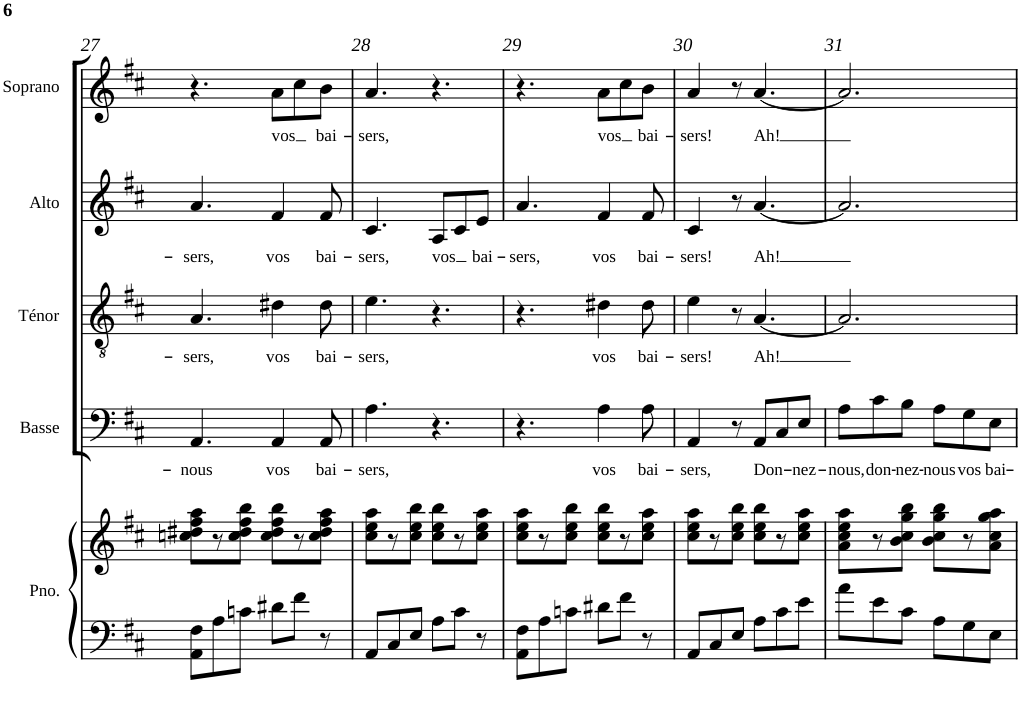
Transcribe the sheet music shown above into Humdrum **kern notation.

**kern	**kern	**kern	**text	**kern	**text	**kern	**text	**kern	**text
*part5	*part5	*part4	*part4	*part3	*part3	*part2	*part2	*part1	*part1
*staff6	*staff5	*staff4	*staff4	*staff3	*staff3	*staff2	*staff2	*staff1	*staff1
*I"Piano	*	*I"Basse	*	*I"Ténor	*	*I"Alto	*	*I"Soprano	*
*I'Pno.	*	*I'Basse	*	*I'Ténor	*	*I'Alto	*	*I'Soprano	*
!!LO:PB:g=z
*clefF4	*clefG2	*clefF4	*	*clefGv2	*	*clefG2	*	*clefG2	*
*k[f#c#]	*k[f#c#]	*k[f#c#]	*	*k[f#c#]	*	*k[f#c#]	*	*k[f#c#]	*
*D:	*D:	*D:	*	*D:	*	*D:	*	*D:	*
*M6/8	*M6/8	*M6/8	*	*M6/8	*	*M6/8	*	*M6/8	*
=27	=27	=27	=27	=27	=27	=27	=27	=27	=27
!	!	!	!LO:LY:b	!	!LO:LY:b	!	!LO:LY:b	!	!
8AA\ 8F#\L	8ccn\ 8dd#X\ 8ff#\ 8aa\L	4.AA/	-nous	4.A/	-sers,	4.a/	-sers,	4.r	.
8A\	8r	.	.	.	.	.	.	.	.
8cn\J	8cc\ 8dd#\ 8ff#\ 8bb\J	.	.	.	.	.	.	.	.
!	!	!	!LO:LY:b	!	!LO:LY:b	!	!LO:LY:b	!	!LO:LY:b
8d#X\L	8cc\ 8dd#\ 8ff#\ 8bb\L	4AA/	vos	4d#X\	vos	4f#/	vos	8a\L	vos
8f#\J	8r	.	.	.	.	.	.	8cc#\	.
!	!	!	!LO:LY:b	!	!LO:LY:b	!	!LO:LY:b	!	!LO:LY:b
8r	8cc\ 8dd#\ 8ff#\ 8aa\J	8AA/	bai-	8d#\	bai-	8f#/	bai-	8b\J	bai-
=28	=28	=28	=28	=28	=28	=28	=28	=28	=28
!	!	!	!LO:LY:b	!	!LO:LY:b	!	!LO:LY:b	!	!LO:LY:b
8AA/L	8cc#\ 8ee\ 8aa\L	4.A\	-sers,	4.e\	-sers,	4.c#/	-sers,	4.a/	-sers,
8C#/	8r	.	.	.	.	.	.	.	.
8E/J	8cc#\ 8ee\ 8bb\J	.	.	.	.	.	.	.	.
!	!	!	!	!	!	!	!LO:LY:b	!	!
8A\L	8cc#\ 8ee\ 8bb\L	4.r	.	4.r	.	8A/L	vos	4.r	.
8c#\J	8r	.	.	.	.	8c#/	.	.	.
!	!	!	!	!	!	!	!LO:LY:b	!	!
8r	8cc#\ 8ee\ 8aa\J	.	.	.	.	8e/J	bai-	.	.
=29	=29	=29	=29	=29	=29	=29	=29	=29	=29
!	!	!	!	!	!	!	!LO:LY:b	!	!
8AA\ 8F#\L	8cc#\ 8ee\ 8aa\L	4.r	.	4.r	.	4.a/	-sers,	4.r	.
8A\	8r	.	.	.	.	.	.	.	.
8cn\J	8cc#\ 8ee\ 8bb\J	.	.	.	.	.	.	.	.
!	!	!	!LO:LY:b	!	!LO:LY:b	!	!LO:LY:b	!	!LO:LY:b
8d#X\L	8cc#\ 8ee\ 8bb\L	4A\	vos	4d#X\	vos	4f#/	vos	8a\L	vos
8f#\J	8r	.	.	.	.	.	.	8cc#\	.
!	!	!	!LO:LY:b	!	!LO:LY:b	!	!LO:LY:b	!	!LO:LY:b
8r	8cc#\ 8ee\ 8aa\J	8A\	bai-	8d#\	bai-	8f#/	bai-	8b\J	bai-
=30	=30	=30	=30	=30	=30	=30	=30	=30	=30
!	!	!	!LO:LY:b	!	!LO:LY:b	!	!LO:LY:b	!	!LO:LY:b
8AA/L	8cc#\ 8ee\ 8aa\L	4AA/	-sers,	4e\	-sers!	4c#/	-sers!	4a/	-sers!
8C#/	8r	.	.	.	.	.	.	.	.
8E/J	8cc#\ 8ee\ 8bb\J	8r	.	8r	.	8r	.	8r	.
!	!	!	!LO:LY:b	!	!LO:LY:b	!	!LO:LY:b	!	!LO:LY:b
8A\L	8cc#\ 8ee\ 8bb\L	8AA/L	Don-	[4.A/	Ah!	[4.a/	Ah!	[4.a/	Ah!
8c#\	8r	8C#/	.	.	.	.	.	.	.
!	!	!	!LO:LY:b	!	!	!	!	!	!
8e\J	8cc#\ 8ee\ 8aa\J	8E/J	-nez-	.	.	.	.	.	.
=31	=31	=31	=31	=31	=31	=31	=31	=31	=31
!	!	!	!LO:LY:b	!	!	!	!	!	!
8a\L	8a\ 8cc#\ 8ee\ 8aa\L	8A\L	-nous,	2.A/]	.	2.a/]	.	2.a/]	.
!	!	!	!LO:LY:b	!	!	!	!	!	!
8e\	8r	8c#\	don-	.	.	.	.	.	.
!	!	!	!LO:LY:b	!	!	!	!	!	!
8c#\J	8b\ 8cc#\ 8gg\ 8bb\J	8B\J	-nez-	.	.	.	.	.	.
!	!	!	!LO:LY:b	!	!	!	!	!	!
8A\L	8b\ 8cc#\ 8gg\ 8bb\L	8A\L	-nous	.	.	.	.	.	.
!	!	!	!LO:LY:b	!	!	!	!	!	!
8G\	8r	8G\	vos	.	.	.	.	.	.
!	!	!	!LO:LY:b	!	!	!	!	!	!
8E\J	8a\ 8cc#\ 8gg\ 8aa\J	8E\J	bai-	.	.	.	.	.	.
=	=	=	=	=	=	=	=	=	=
*-	*-	*-	*-	*-	*-	*-	*-	*-	*-
